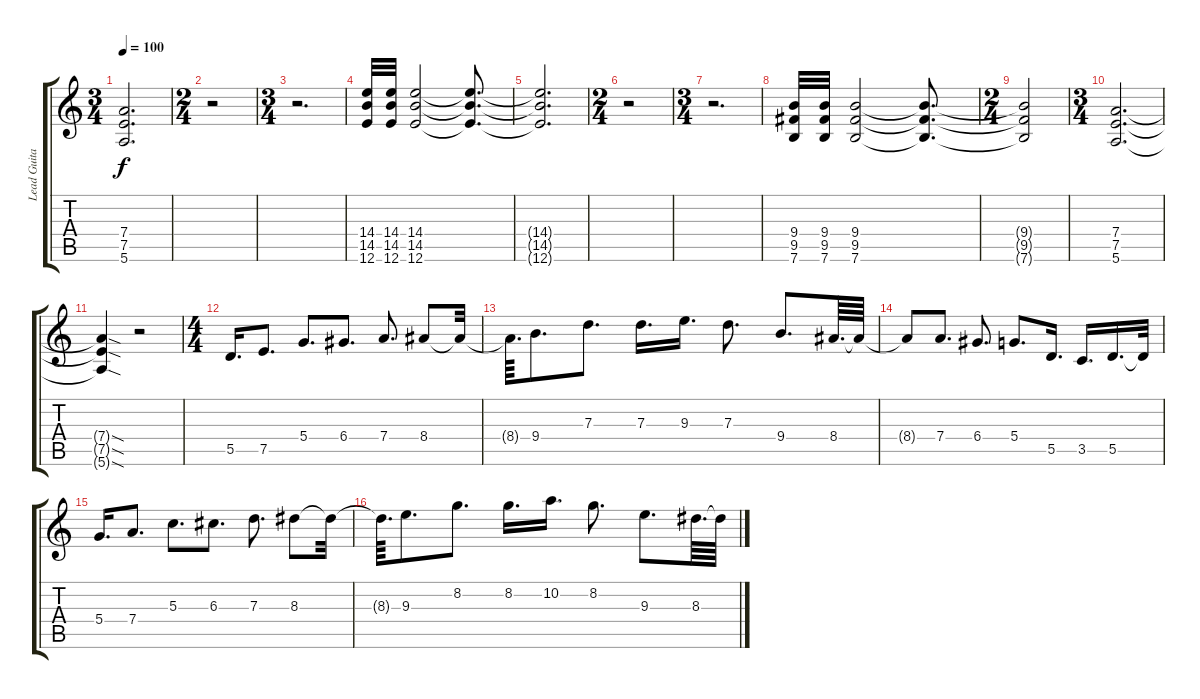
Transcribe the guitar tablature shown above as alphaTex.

\track ("Lead Guitar" "Lead Guita") {instrument overdrivenguitar}
\staff {score tabs}
\tuning (E4 B3 G3 D3 A2 E2) {hide}
\ts (3 4)
\tempo 100
\clef g2
\ks c
(7.4{t} 7.5{t} 5.6{t}).2{d dy f} |
\ts (2 4)
r.2 |
\ts (3 4)
r.2{d} |
(14.4 14.5 12.6).32 (14.4 14.5 12.6).32 (14.4 14.5 12.6).2 (14.4{t} 14.5{t} 12.6{t}).8{d} |
(14.4{t} 14.5{t} 12.6{t}).2{d} |
\ts (2 4)
r.2 |
\ts (3 4)
r.2{d} |
(9.4 9.5 7.6).32 (9.4 9.5 7.6).32 (9.4 9.5 7.6).2 (9.4{t} 9.5{t} 7.6{t}).8{d} |
\ts (2 4)
(9.4{t} 9.5{t} 7.6{t}).2 |
\ts (3 4)
(7.4 7.5 5.6).2{d} |
(7.4{sod t} 7.5{sod t} 5.6{sod t}).4 r.2 |
\ts (4 4)
5.5.16{d} 7.5.8{d} 5.4.8{d} 6.4.8{d} 7.4.8{d} 8.4.8 8.4{t}.32 |
8.4{t}.64{d} 9.4.8{d} 7.3.8{d} 7.3.16{d} 9.3.16{d} 7.3.8{d} 9.4.8{d} 8.4.64{d} 8.4{t}.64 |
8.4{t}.8 7.4.8{d} 6.4.8{d} 5.4.8{d} 5.5.16{d} 3.5.16{d} 5.5.16{d} 5.5{t}.32 |
5.4.16{d} 7.4.8{d} 5.3.8{d} 6.3.8{d} 7.3.8{d} 8.3.8 8.3{t}.32 |
8.3{t}.64{d} 9.3.8{d} 8.2.8{d} 8.2.16{d} 10.2.16{d} 8.2.8{d} 9.3.8{d} 8.3.64{d} 8.3{t}.64
